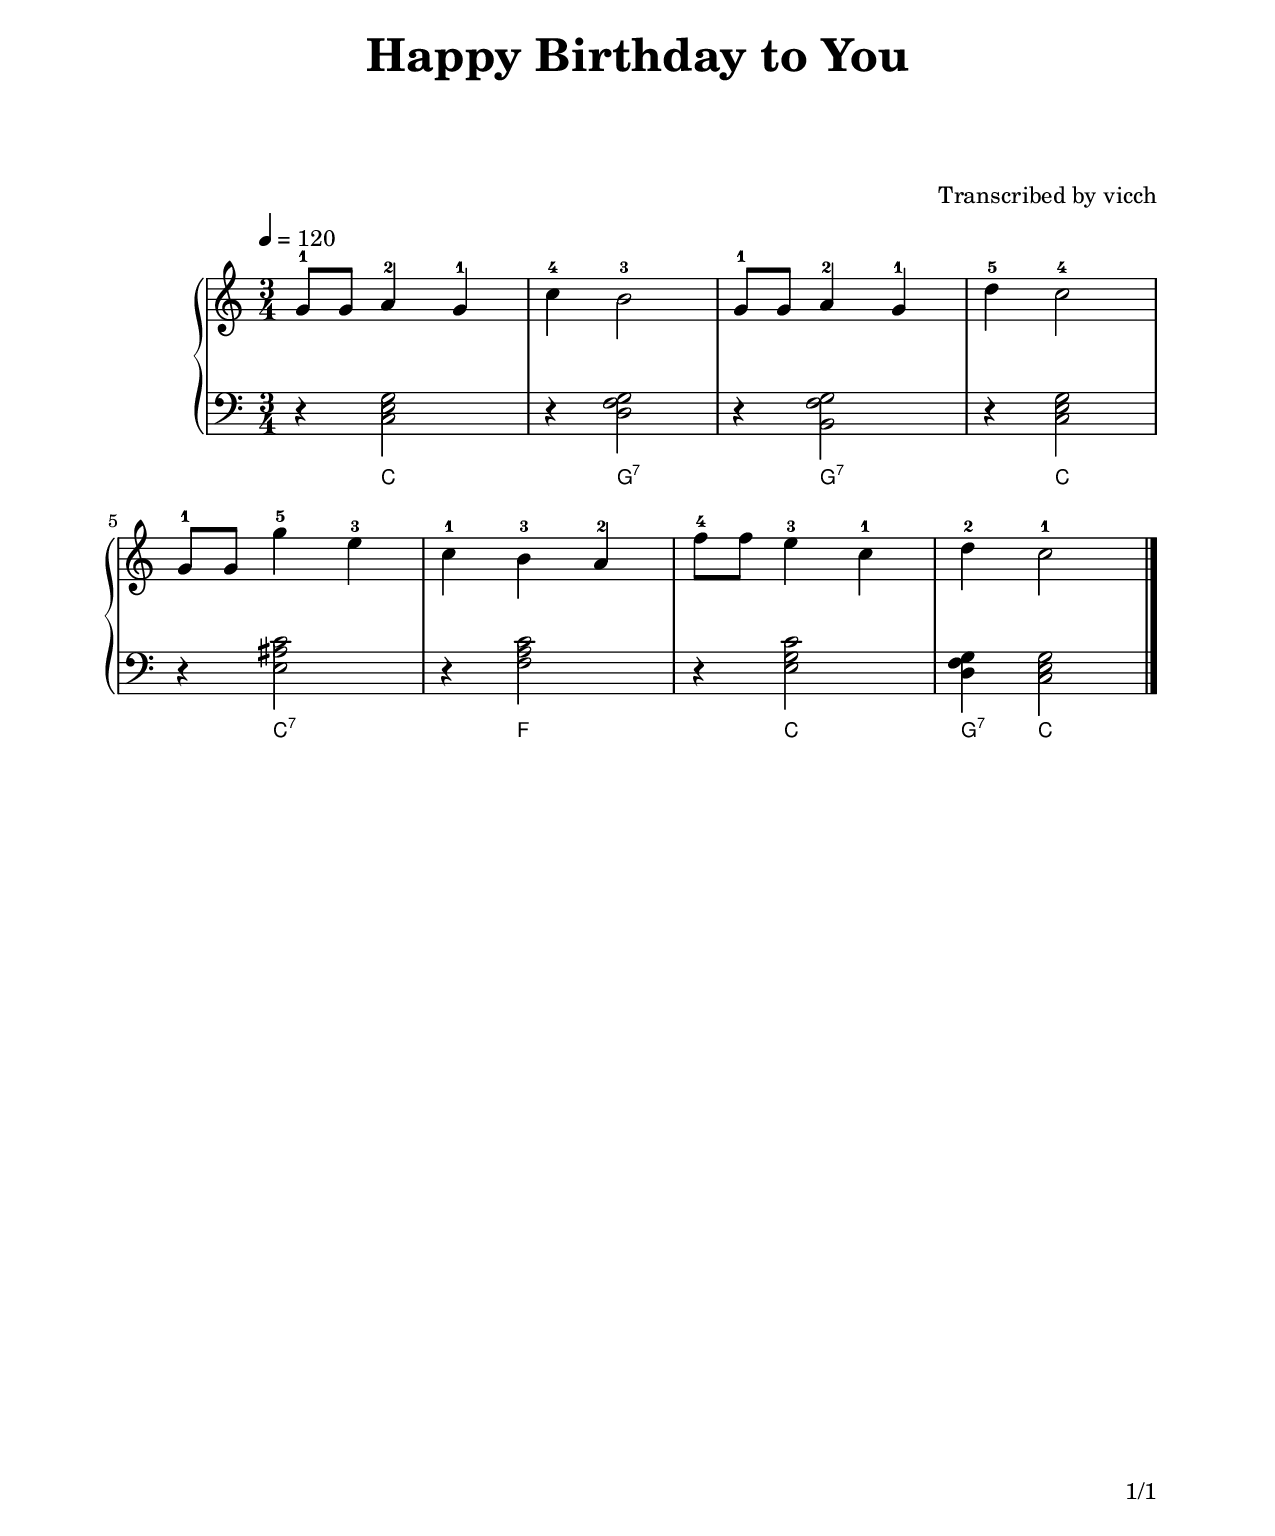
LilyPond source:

\version "2.24.3"
\include "../template.v1.ly"

\header {
  title = \markup \override #'((font-size . 6)) "Happy Birthday to You"
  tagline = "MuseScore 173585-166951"
}

\markup \vspace #1.25

\score {
  \new PianoStaff <<
    \new Staff {
      \tempo 4 = 120
      \clef treble
      \key c \major
      \time 3/4
      
      g'8^1 g'8 a'4^2  g'4^1  | c''4^4 b'2^3       | g'8^1  g'8  a'4^2  g'4^1  | d''4^5 c''2^4 | \break
      g'8^1 g'8 g''4^5 e''4^3 | c''4^1 b'4^3 a'4^2 | f''8^4 f''8 e''4^3 c''4^1 | d''4^2 c''2^1 \bar "|."
    }
    \new Staff {
      \clef bass
      \key c \major
      \time 3/4
      
      r4 <c e  g >2 | r4 <d f g >2 | r4 <b, f g >2 | r4       <c e g>2 | \break
      r4 <e as c'>2 | r4 <f a c'>2 | r4 <e  g c'>2 | <d f g>4 <c e g>2 \bar "|."
    }
    \chords {
      \set noChordSymbol = ""

      r4 c2   | r4 g2:7 | r4 g2:7 | r4   c2 | \break
      r4 c2:7 | r4 f2   | r4 c2   | g4:7 c2 \bar "|."
    }
  >>
  \layout {}
  \midi {}
}
